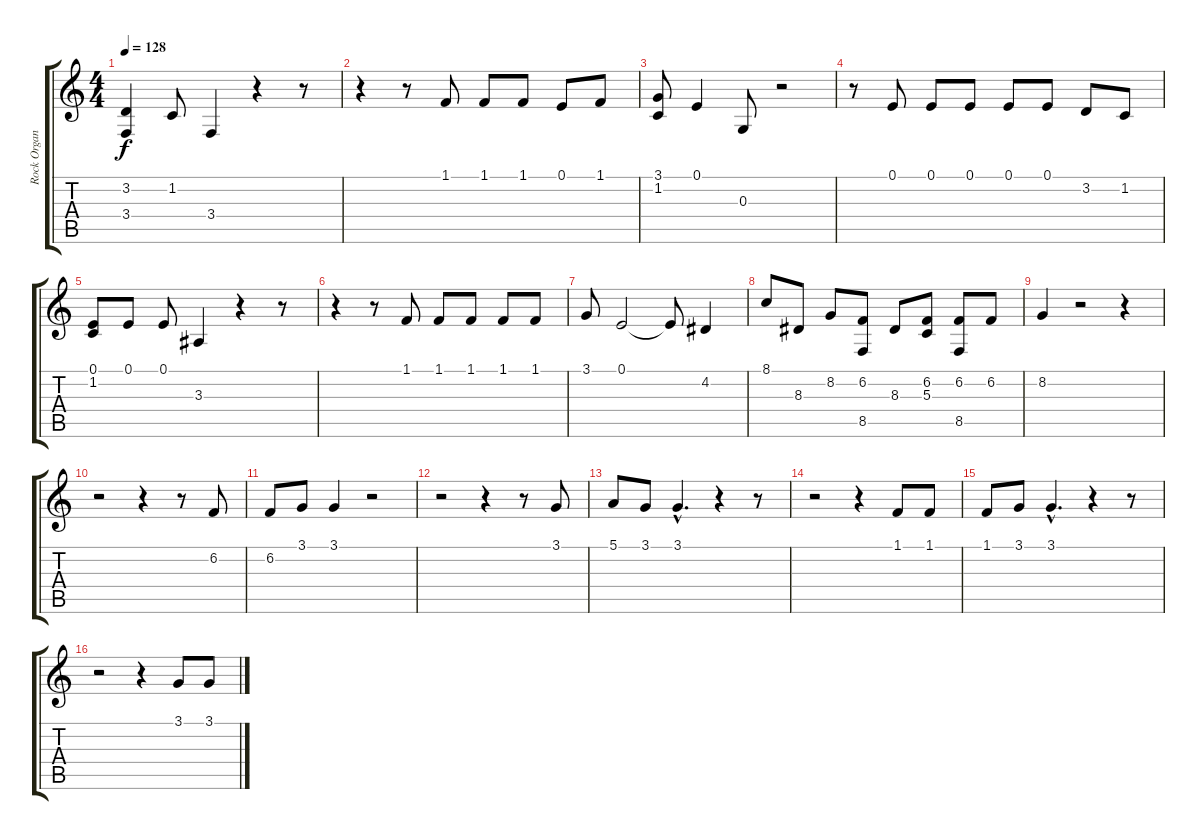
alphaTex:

\track ("Rock Organ               " "Rock Organ") {instrument rockorgan}
\staff {score tabs}
\tuning (E4 B3 G3 D3 A2 E2) {hide}
\ts (4 4)
\tempo 128
\clef g2
\ks c
(3.2 3.4).4{dy f} 1.2.8 3.4.4 r.4 r.8 |
r.4 r.8 1.1.8 1.1.8 1.1.8 0.1.8 1.1.8 |
(3.1 1.2).8 0.1.4 0.3.8 r.2 |
r.8 0.1.8 0.1.8 0.1.8 0.1.8 0.1.8 3.2.8 1.2.8 |
(0.1 1.2).8 0.1.8 0.1.8 3.3.4 r.4 r.8 |
r.4 r.8 1.1.8 1.1.8 1.1.8 1.1.8 1.1.8 |
3.1.8 0.1.2 0.1{t}.8 4.2.4 |
8.1.8 8.3.8 8.2.8 (6.2 8.5).8 8.3.8 (6.2 5.3).8 (6.2 8.5).8 6.2.8 |
8.2.4 r.2 r.4 |
r.2 r.4 r.8 6.2.8 |
6.2.8 3.1.8 3.1.4 r.2 |
r.2 r.4 r.8 3.1.8 |
5.1.8 3.1.8 3.1{hac}.4{d} r.4 r.8 |
r.2 r.4 1.1.8 1.1.8 |
1.1.8 3.1.8 3.1{hac}.4{d} r.4 r.8 |
r.2 r.4 3.1.8 3.1.8
